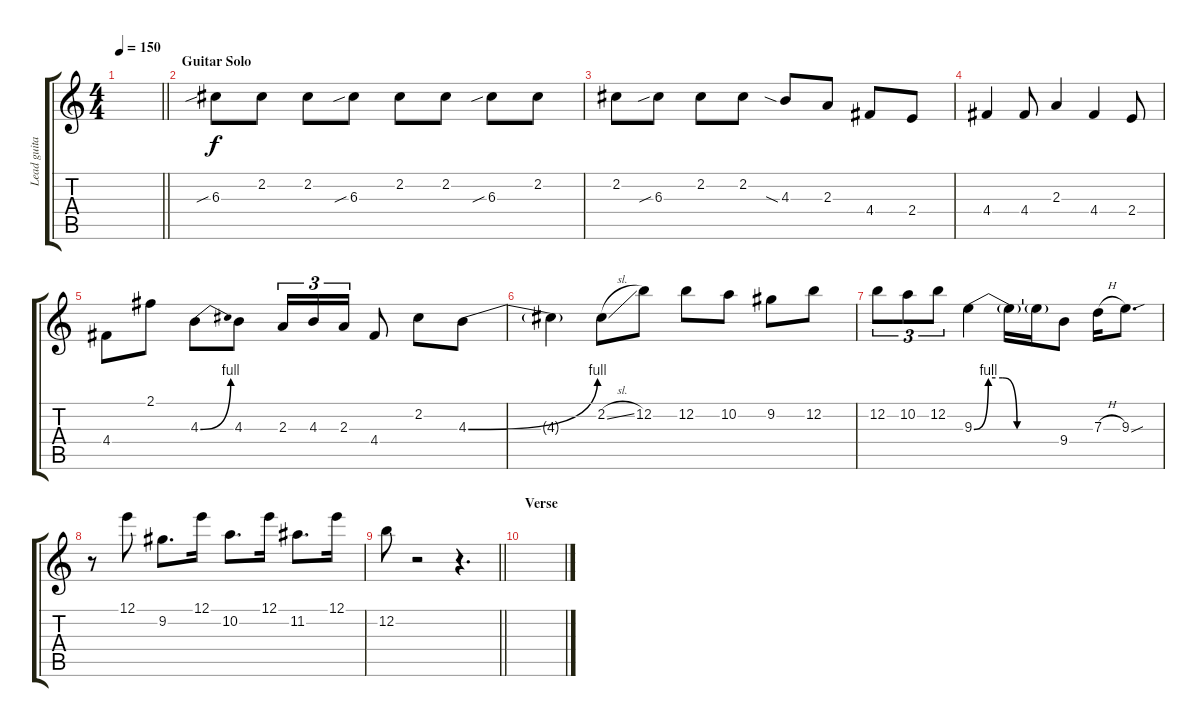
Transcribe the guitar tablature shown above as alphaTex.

\track ("Lead guitar" "Lead guita") {instrument electricguitarjazz}
\staff {score tabs}
\tuning (E4 B3 G3 D3 A2 E2) {hide}
\ts (4 4)
\tempo 150
\clef g2
\barLineRight lightlight
\ks c
|
\section ("" "Guitar Solo")
6.3{sib}.8 2.2.8 2.2.8 6.3{sib}.8 2.2.8 2.2.8 6.3{sib}.8 2.2.8 |
2.2.8 6.3{sib}.8 2.2.8 2.2.8 4.3{sia}.8 2.3.8 4.4.8 2.4.8 |
4.4.4 4.4.8 2.3.4 4.4.4 2.4.8 |
4.4.8 2.1.8 4.3{be (bend 0 0 60 4)}.8 4.3.8 2.3.16{tu (3 2)} 4.3.16{tu (3 2)} 2.3.16{tu (3 2)} 4.4.8 2.2.8 4.3{be (bend 0 0 60 4)}.8 |
4.3{t}.4 2.2{sl}.8 12.2.8 12.2.8 10.2.8 9.2.8 12.2.8 |
12.2.8{tu (3 2)} 10.2.8{tu (3 2)} 12.2.8{tu (3 2)} 9.3{be (custom 0 0 10 4 20 4 30 0 60 0)}.4 9.3{t}.16 9.3{t}.16 9.4.8 7.3{h}.16 9.3{sou}.8{d} |
r.8 12.1.8 9.2.8{d} 12.1.16 10.2.8{d} 12.1.16 11.2.8{d} 12.1.16 |
\barLineRight lightlight
12.2.8 r.2 r.4{d} |
\section ("" "Verse")
